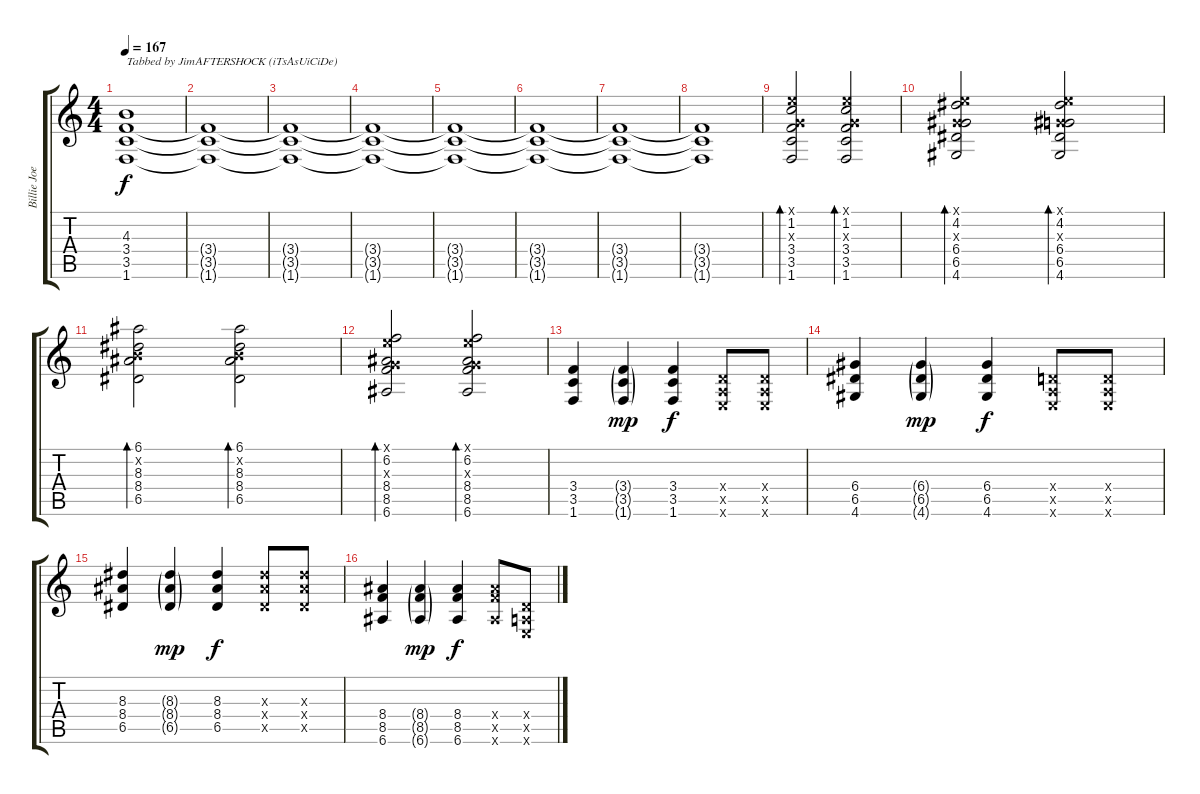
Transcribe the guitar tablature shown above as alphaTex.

\track ("Billie Joe Armstrong (Guitar 2)" "Billie Joe") {instrument acousticguitarnylon}
\staff {score tabs}
\tuning (E4 B3 G3 D3 A2 E2) {hide}
\ts (4 4)
\tempo 167
\clef g2
\ks c
(4.3 3.4 3.5 1.6).1{txt "Tabbed by JimAFTERSHOCK (iTsAsUiCiDe)" dy f instrument distortionguitar} |
(3.4{t} 3.5{t} 1.6{t}).1 |
(3.4{t} 3.5{t} 1.6{t}).1 |
(3.4{t} 3.5{t} 1.6{t}).1{volume 11} |
(3.4{t} 3.5{t} 1.6{t}).1{volume 10} |
(3.4{t} 3.5{t} 1.6{t}).1{volume 8} |
(3.4{t} 3.5{t} 1.6{t}).1{volume 6} |
(3.4{t} 3.5{t} 1.6{t}).1{volume 4} |
(0.1{x} 1.2 0.3{x} 3.4 3.5 1.6).2{bd 120 volume 10 instrument acousticguitarsteel} (0.1{x} 1.2 0.3{x} 3.4 3.5 1.6).2{bd 60} |
(0.1{x} 4.2 0.3{x} 6.4 6.5 4.6).2{bd 120} (0.1{x} 4.2 0.3{x} 6.4 6.5 4.6).2{bd 120} |
(6.1 0.2{x} 8.3 8.4 6.5).2{bd 60} (6.1 0.2{x} 8.3 8.4 6.5).2{bd 60} |
(0.1{x} 6.2 0.3{x} 8.4 8.5 6.6).2{bd 60} (0.1{x} 6.2 0.3{x} 8.4 8.5 6.6).2{bd 60} |
(3.4 3.5 1.6).4 (3.4{g} 3.5{g} 1.6{g}).4{dy mp} (3.4 3.5 1.6).4{dy f} (0.4{x} 0.5{x} 0.6{x}).8 (0.4{x} 0.5{x} 0.6{x}).8 |
(6.4 6.5 4.6).4 (6.4{g} 6.5{g} 4.6{g}).4{dy mp} (6.4 6.5 4.6).4{dy f} (0.4{x} 0.5{x} 0.6{x}).8 (0.4{x} 0.5{x} 0.6{x}).8 |
(8.3 8.4 6.5).4 (8.3{g} 8.4{g} 6.5{g}).4{dy mp} (8.3 8.4 6.5).4{dy f} (8.3{x} 8.4{x} 6.5{x}).8 (8.3{x} 8.4{x} 6.5{x}).8 |
(8.4 8.5 6.6).4 (8.4{g} 8.5{g} 6.6{g}).4{dy mp} (8.4 8.5 6.6).4{dy f} (8.4{x} 8.5{x} 6.6{x}).8 (0.4{x} 0.5{x} 0.6{x}).8
